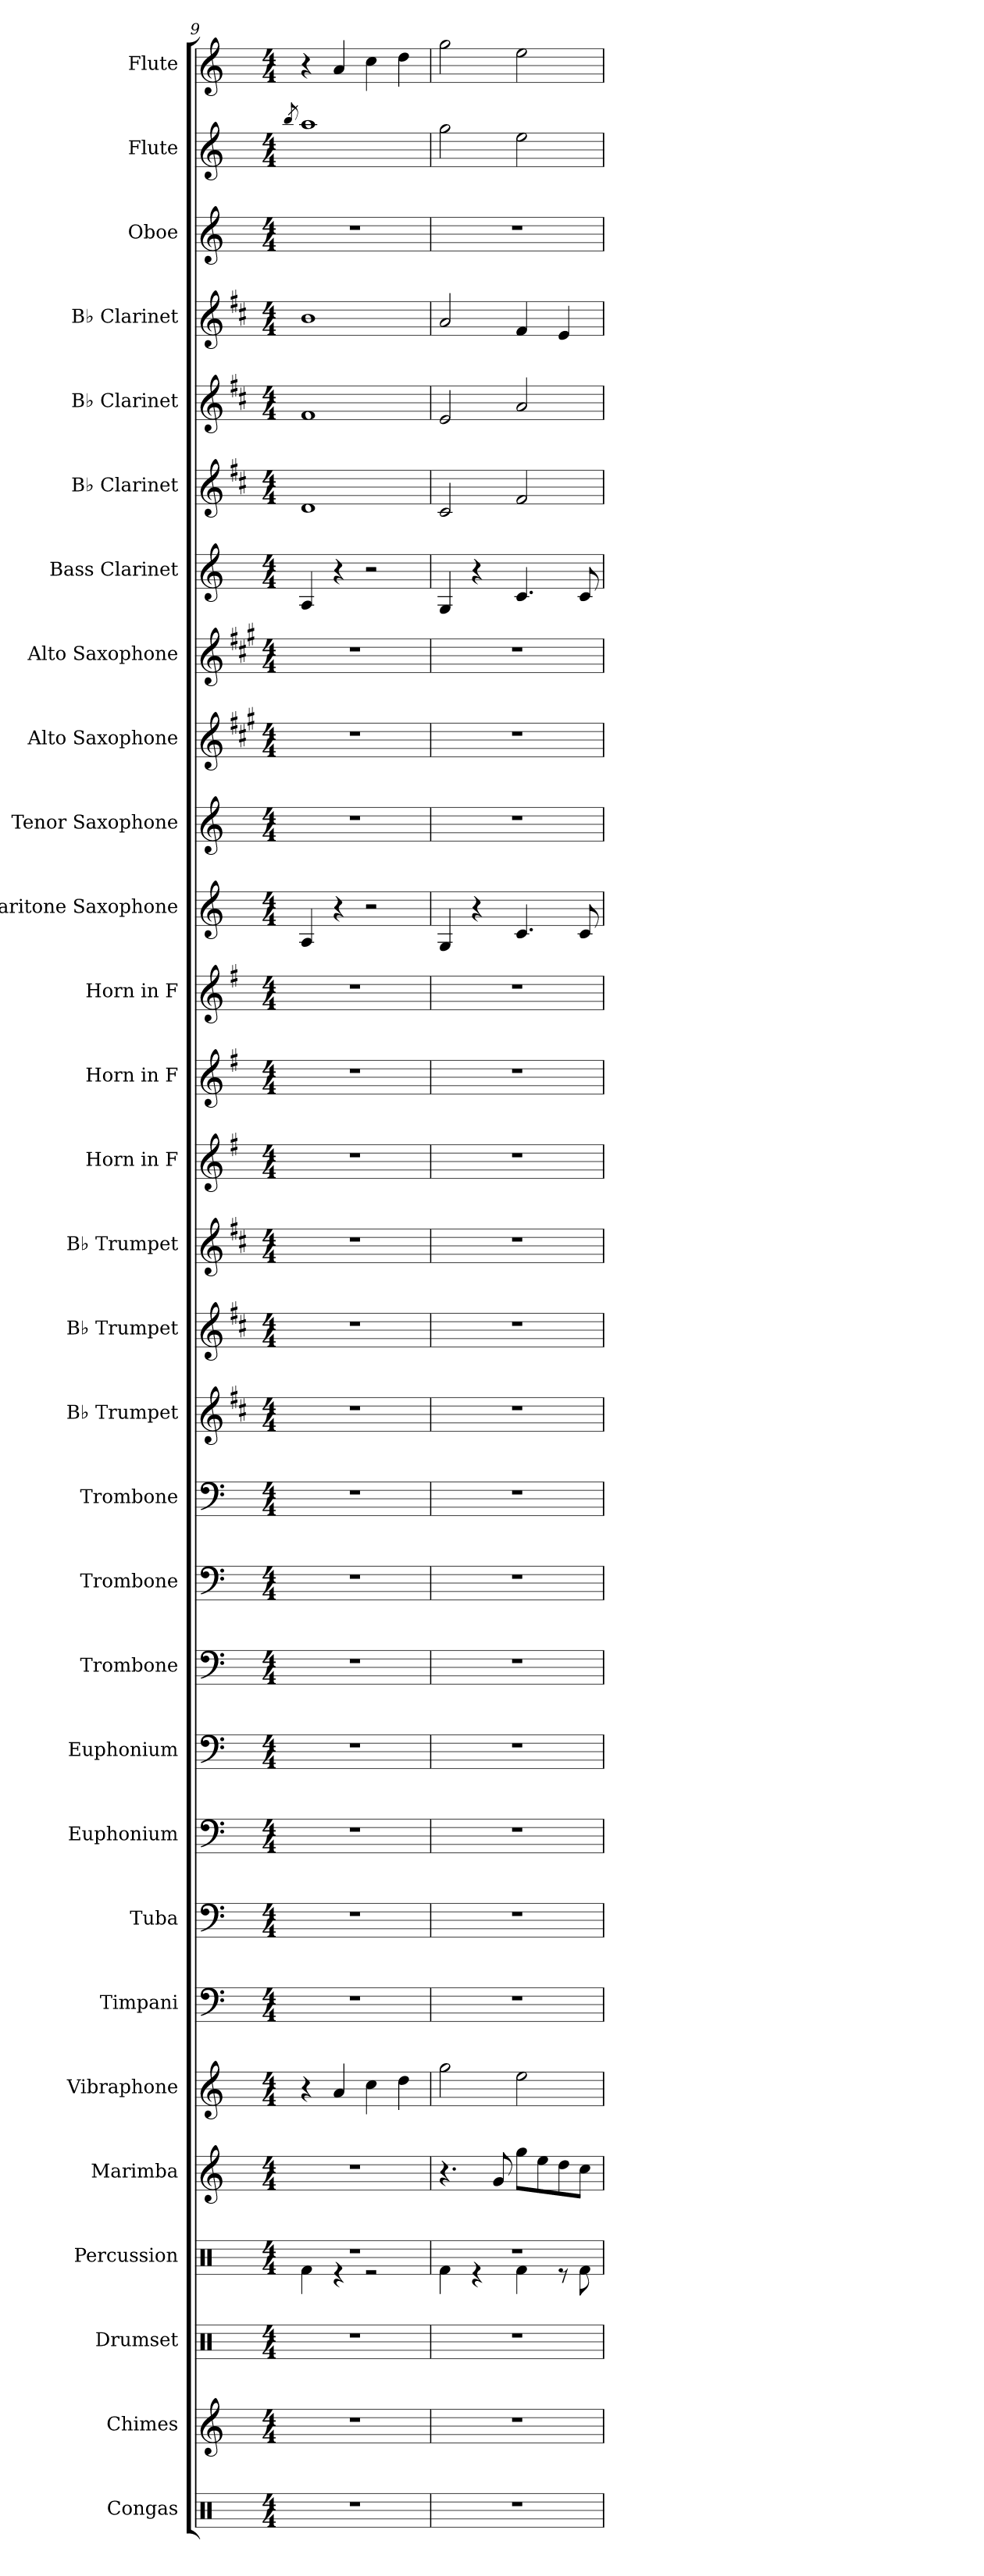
**kern	**kern	**kern	**kern	**kern	**kern	**kern	**kern	**kern	**kern	**kern	**kern	**kern	**kern	**kern	**kern	**kern	**kern	**kern	**kern	**kern	**kern	**kern	**kern	**kern	**kern	**kern	**kern	**kern	**kern
*part30	*part29	*part28	*part27	*part26	*part25	*part24	*part23	*part22	*part21	*part20	*part19	*part18	*part17	*part16	*part15	*part14	*part13	*part12	*part11	*part10	*part9	*part8	*part7	*part6	*part5	*part4	*part3	*part2	*part1
*staff30	*staff29	*staff28	*staff27	*staff26	*staff25	*staff24	*staff23	*staff22	*staff21	*staff20	*staff19	*staff18	*staff17	*staff16	*staff15	*staff14	*staff13	*staff12	*staff11	*staff10	*staff9	*staff8	*staff7	*staff6	*staff5	*staff4	*staff3	*staff2	*staff1
*I"Congas	*I"Chimes	*I"Drumset	*I"Percussion	*I"Marimba	*I"Vibraphone	*I"Timpani	*I"Tuba	*I"Euphonium	*I"Euphonium	*I"Trombone	*I"Trombone	*I"Trombone	*I"B♭ Trumpet	*I"B♭ Trumpet	*I"B♭ Trumpet	*I"Horn in F	*I"Horn in F	*I"Horn in F	*I"Baritone Saxophone	*I"Tenor Saxophone	*I"Alto Saxophone	*I"Alto Saxophone	*I"Bass Clarinet	*I"B♭ Clarinet	*I"B♭ Clarinet	*I"B♭ Clarinet	*I"Oboe	*I"Flute	*I"Flute
*I'Con.	*I'Cme.	*I'D. Set	*I'Perc.	*I'Mrm.	*I'Vib.	*I'Timp.	*I'Tba.	*I'Euph.	*I'Euph.	*I'Tbn.	*I'Tbn.	*I'Tbn.	*I'B♭ Tpt.	*I'B♭ Tpt.	*I'B♭ Tpt.	*	*	*	*I'Bar. Sax.	*I'T. Sax.	*I'A. Sax.	*I'A. Sax.	*I'B. Cl.	*I'B♭ Cl.	*I'B♭ Cl.	*I'B♭ Cl.	*I'Ob.	*I'Fl.	*I'Fl.
*clefX	*clefG2	*clefX	*clefX	*clefG2	*clefG2	*clefF4	*clefF4	*clefF4	*clefF4	*clefF4	*clefF4	*clefF4	*clefG2	*clefG2	*clefG2	*clefG2	*clefG2	*clefG2	*clefG2	*clefG2	*clefG2	*clefG2	*clefG2	*clefG2	*clefG2	*clefG2	*clefG2	*clefG2	*clefG2
*	*	*	*	*	*	*	*	*	*	*	*	*	*ITrd1c2	*ITrd1c2	*ITrd1c2	*ITrd4c7	*ITrd4c7	*ITrd4c7	*ITrd12c21	*ITrd8c14	*ITrd5c9	*ITrd5c9	*ITrd8c14	*ITrd1c2	*ITrd1c2	*ITrd1c2	*	*	*
*k[]	*k[]	*k[]	*k[]	*k[]	*k[]	*k[]	*k[]	*k[]	*k[]	*k[]	*k[]	*k[]	*k[]	*k[]	*k[]	*k[]	*k[]	*k[]	*k[]	*k[]	*k[]	*k[]	*k[]	*k[]	*k[]	*k[]	*k[]	*k[]	*k[]
*M4/4	*M4/4	*M4/4	*M4/4	*M4/4	*M4/4	*M4/4	*M4/4	*M4/4	*M4/4	*M4/4	*M4/4	*M4/4	*M4/4	*M4/4	*M4/4	*M4/4	*M4/4	*M4/4	*M4/4	*M4/4	*M4/4	*M4/4	*M4/4	*M4/4	*M4/4	*M4/4	*M4/4	*M4/4	*M4/4
=9	=9	=9	=9	=9	=9	=9	=9	=9	=9	=9	=9	=9	=9	=9	=9	=9	=9	=9	=9	=9	=9	=9	=9	=9	=9	=9	=9	=9	=9
.	.	.	.	.	.	.	.	.	.	.	.	.	.	.	.	.	.	.	.	.	.	.	.	.	.	.	.	8qbb/	.
*	*	*	*^	*	*	*	*	*	*	*	*	*	*	*	*	*	*	*	*	*	*	*	*	*	*	*	*	*	*
1r	1r	1r	1r	4Rf\	1r	4r	1r	1r	1r	1r	1r	1r	1r	1r	1r	1r	1r	1r	1r	4AA/	1r	1r	1r	4AA/	1c	1e	1a	1r	1aa	4r
.	.	.	.	4r	.	4a/	.	.	.	.	.	.	.	.	.	.	.	.	.	4r	.	.	.	4r	.	.	.	.	.	4a/
.	.	.	.	2r	.	4cc\	.	.	.	.	.	.	.	.	.	.	.	.	.	2r	.	.	.	2r	.	.	.	.	.	4cc\
.	.	.	.	.	.	4dd\	.	.	.	.	.	.	.	.	.	.	.	.	.	.	.	.	.	.	.	.	.	.	.	4dd\
=10	=10	=10	=10	=10	=10	=10	=10	=10	=10	=10	=10	=10	=10	=10	=10	=10	=10	=10	=10	=10	=10	=10	=10	=10	=10	=10	=10	=10	=10	=10
1r	1r	1r	1r	4Rf\	4.r	2gg\	1r	1r	1r	1r	1r	1r	1r	1r	1r	1r	1r	1r	1r	4GG/	1r	1r	1r	4GG/	2B/	2d/	2g/	1r	2gg\	2gg\
.	.	.	.	4r	.	.	.	.	.	.	.	.	.	.	.	.	.	.	.	4r	.	.	.	4r	.	.	.	.	.	.
.	.	.	.	.	8g/	.	.	.	.	.	.	.	.	.	.	.	.	.	.	.	.	.	.	.	.	.	.	.	.	.
.	.	.	.	4Rf\	8gg\L	2ee\	.	.	.	.	.	.	.	.	.	.	.	.	.	4.C/	.	.	.	4.C/	2e/	2g/	4e/	.	2ee\	2ee\
.	.	.	.	.	8ee\	.	.	.	.	.	.	.	.	.	.	.	.	.	.	.	.	.	.	.	.	.	.	.	.	.
.	.	.	.	8r	8dd\	.	.	.	.	.	.	.	.	.	.	.	.	.	.	.	.	.	.	.	.	.	4d/	.	.	.
.	.	.	.	8Rf\	8cc\J	.	.	.	.	.	.	.	.	.	.	.	.	.	.	8C/	.	.	.	8C/	.	.	.	.	.	.
*	*	*	*v	*v	*	*	*	*	*	*	*	*	*	*	*	*	*	*	*	*	*	*	*	*	*	*	*	*	*	*
=	=	=	=	=	=	=	=	=	=	=	=	=	=	=	=	=	=	=	=	=	=	=	=	=	=	=	=	=	=
*-	*-	*-	*-	*-	*-	*-	*-	*-	*-	*-	*-	*-	*-	*-	*-	*-	*-	*-	*-	*-	*-	*-	*-	*-	*-	*-	*-	*-	*-
